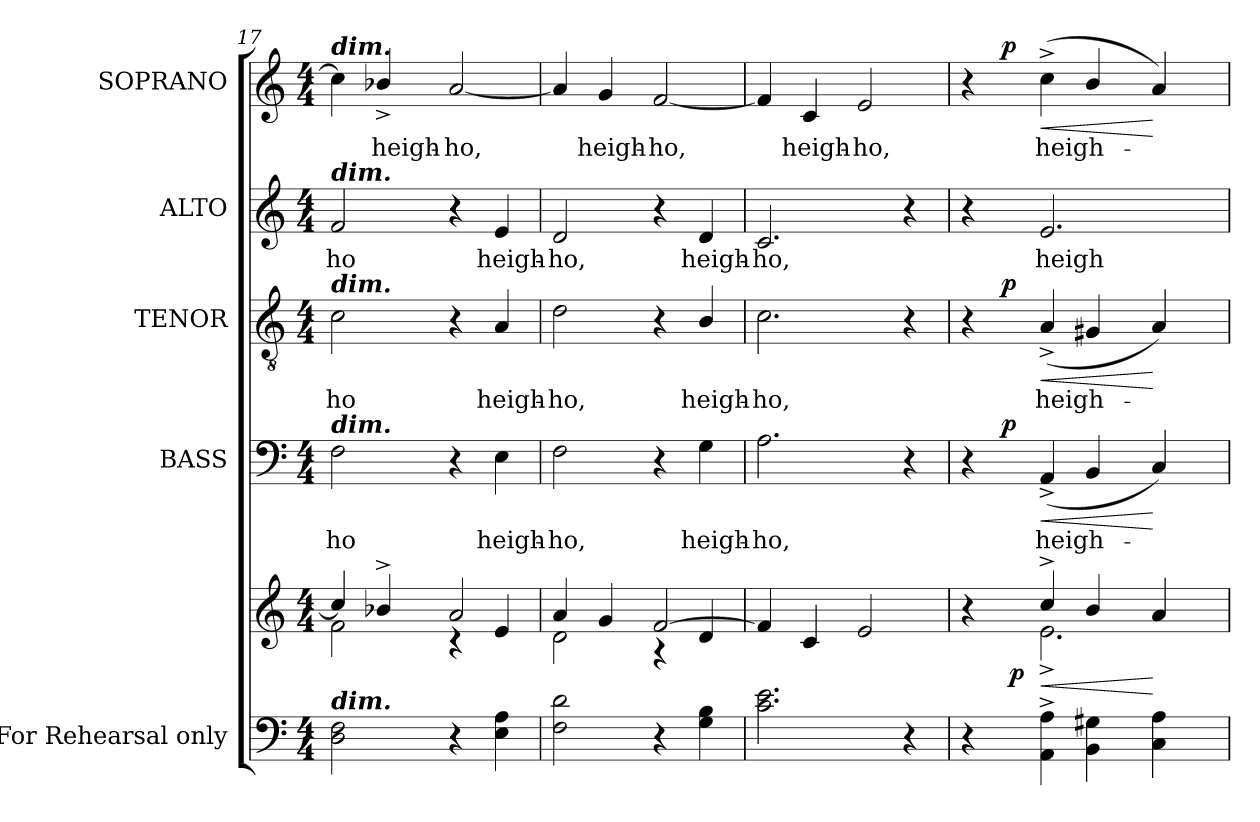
**kern	**kern	**dynam	**kern	**text	**dynam	**kern	**text	**dynam	**kern	**text	**kern	**text	**dynam
*part5	*part5	*part5	*part4	*part4	*part4	*part3	*part3	*part3	*part2	*part2	*part1	*part1	*part1
*staff6	*staff5	*staff5/6	*staff4	*staff4	*staff4	*staff3	*staff3	*staff3	*staff2	*staff2	*staff1	*staff1	*staff1
*I"For  Rehearsal  only	*	*	*I"BASS	*	*	*I"TENOR	*	*	*I"ALTO	*	*I"SOPRANO	*	*
*	*	*	*I'B.	*	*	*I'T.	*	*	*I'A.	*	*I'S.	*	*
*clefF4	*clefG2	*	*clefF4	*	*	*clefGv2	*	*	*clefG2	*	*clefG2	*	*
*	*	*	*	*	*	*ITrd7c12	*	*	*	*	*	*	*
*k[]	*k[]	*	*k[]	*	*	*k[]	*	*	*k[]	*	*k[]	*	*
*C:	*C:	*	*C:	*	*	*C:	*	*	*C:	*	*C:	*	*
*M4/4	*M4/4	*	*M4/4	*	*	*M4/4	*	*	*M4/4	*	*M4/4	*	*
=17	=17	=17	=17	=17	=17	=17	=17	=17	=17	=17	=17	=17	=17
*	*^	*	*	*	*	*	*	*	*	*	*	*	*
!	!	!	!	!	!LO:LY:b:color=#000000	!	!	!	!	!	!	!	!	!
!	!	!	!	!	!	!	!	!LO:LY:b:color=#000000	!	!	!	!	!	!
!	!	!	!	!	!	!	!	!	!	!	!	!LO:TX:a:Bi:t=dim.	!	!
!	!	!	!	!	!	!	!	!	!	!LO:TX:a:Bi:t=dim.	!	!	!	!
!	!	!	!	!	!	!	!LO:TX:a:Bi:t=dim.	!	!	!	!	!	!	!
!	!	!	!	!LO:TX:a:Bi:t=dim.	!	!	!	!	!	!	!	!	!	!
!LO:TX:a:Bi:t=dim.	!	!	!	!	!	!	!	!	!	!	!	!	!	!
!	!	!	!	!	!	!	!	!	!	!	!LO:LY:b:color=#000000	!	!	!
2Di\ 2Fi	4cci/]	2fi\	.	2Fi\	-ho	.	2Ci\	-ho	.	2fi/	-ho	4cci\]	.	.
!	!	!	!	!	!	!	!	!	!	!	!	!	!LO:LY:b:color=#000000	!
.	4b-X^i/	.	.	.	.	.	.	.	.	.	.	4b-X^i/	heigh-	.
!	!	!	!	!	!	!	!	!	!	!	!	!	!LO:LY:b:color=#000000	!
4r	2ai/	4r	.	4r	.	.	4r	.	.	4r	.	[2ai/	-ho,	.
!	!	!	!	!	!LO:LY:b:color=#000000	!	!	!	!	!	!	!	!	!
!	!	!	!	!	!	!	!	!LO:LY:b:color=#000000	!	!	!	!	!	!
!	!	!	!	!	!	!	!	!	!	!	!LO:LY:b:color=#000000	!	!	!
4Ei\ 4Ai	.	4ei/	.	4Ei\	heigh -	.	4AAi/	heigh -	.	4ei/	heigh -	.	.	.
!!LO:LB:g=z
=18	=18	=18	=18	=18	=18	=18	=18	=18	=18	=18	=18	=18	=18	=18
!	!	!	!	!	!LO:LY:b:color=#000000	!	!	!	!	!	!	!	!	!
!	!	!	!	!	!	!	!	!LO:LY:b:color=#000000	!	!	!	!	!	!
!	!	!	!	!	!	!	!	!	!	!	!LO:LY:b:color=#000000	!	!	!
2Fi\ 2di	4ai/	2di\	.	2Fi\	- ho,	.	2Di\	- ho,	.	2di/	- ho,	4ai/]	.	.
!	!	!	!	!	!	!	!	!	!	!	!	!	!LO:LY:b:color=#000000	!
.	4gi/	.	.	.	.	.	.	.	.	.	.	4gi/	heigh-	.
!	!	!	!	!	!	!	!	!	!	!	!	!	!LO:LY:b:color=#000000	!
4r	[2fi/	4r	.	4r	.	.	4r	.	.	4r	.	[2fi/	-ho,	.
!	!	!	!	!	!LO:LY:b:color=#000000	!	!	!	!	!	!	!	!	!
!	!	!	!	!	!	!	!	!LO:LY:b:color=#000000	!	!	!	!	!	!
!	!	!	!	!	!	!	!	!	!	!	!LO:LY:b:color=#000000	!	!	!
4Gi\ 4Bi	.	4di/	.	4Gi\	heigh-	.	4BBi/	heigh-	.	4di/	heigh-	.	.	.
*	*v	*v	*	*	*	*	*	*	*	*	*	*	*	*
=19	=19	=19	=19	=19	=19	=19	=19	=19	=19	=19	=19	=19	=19
*	*^	*	*	*	*	*	*	*	*	*	*	*	*
!	!	!	!	!	!LO:LY:b:color=#000000	!	!	!	!	!	!	!	!	!
*	*v	*v	*	*	*	*	*	*	*	*	*	*	*	*
*	*^	*	*	*	*	*	*	*	*	*	*	*	*
!	!	!	!	!	!	!	!	!LO:LY:b:color=#000000	!	!	!	!	!	!
*	*v	*v	*	*	*	*	*	*	*	*	*	*	*	*
*	*^	*	*	*	*	*	*	*	*	*	*	*	*
!	!	!	!	!	!	!	!	!	!	!	!LO:LY:b:color=#000000	!	!	!
*	*v	*v	*	*	*	*	*	*	*	*	*	*	*	*
2.ci\ 2.ei	4fi/]	.	2.Ai\	-ho,	.	2.Ci\	-ho,	.	2.ci/	-ho,	4fi/]	.	.
!	!	!	!	!	!	!	!	!	!	!	!	!LO:LY:b:color=#000000	!
.	4ci/	.	.	.	.	.	.	.	.	.	4ci/	heigh-	.
!	!	!	!	!	!	!	!	!	!	!	!	!LO:LY:b:color=#000000	!
.	2ei/	.	.	.	.	.	.	.	.	.	2ei/	-ho,	.
4r	.	.	4r	.	.	4r	.	.	4r	.	.	.	.
=20	=20	=20	=20	=20	=20	=20	=20	=20	=20	=20	=20	=20	=20
*^	*^	*	*^	*	*	*^	*	*	*	*	*^	*	*
4r	16...ryy	4r	4ryy	.	4r	16ryy	.	.	4r	16ryy	.	.	4r	.	4r	16ryy	.	.
.	.	.	.	.	.	32ryy	.	.	.	32ryy	.	.	.	.	.	32ryy	.	.
.	.	.	.	.	.	128ryy	.	.	.	128ryy	.	.	.	.	.	128ryy	.	.
.	.	.	.	.	.	512ryy	.	.	.	512ryy	.	.	.	.	.	512ryy	.	.
.	.	.	.	.	.	2ryy	.	p	.	2ryy	.	p	.	.	.	2ryy	.	p
.	2ryy	.	.	p	.	.	.	.	.	.	.	.	.	.	.	.	.	.
!	!	!	!	!LO:HP:b	!	!	!	!	!	!	!	!	!	!	!	!	!	!
!	!	!	!	!	!	!	!LO:LY:b:color=#000000	!LO:HP:b	!	!	!	!	!	!	!	!	!	!
!	!	!	!	!	!	!	!	!	!	!	!LO:LY:b:color=#000000	!LO:HP:b	!	!	!	!	!	!
!	!	!	!	!	!	!	!	!	!	!	!	!	!	!LO:LY:b:color=#000000	!	!	!	!
!	!	!	!	!	!	!	!	!	!	!	!	!	!	!	!	!	!LO:LY:b:color=#000000	!LO:HP:b
4AAi\^ 4Ai^	.	4cc^i/	2.e^i\	<	(4AA^i/	.	heigh-	<	(4AA^i/	.	heigh-	<	2.ei/	heigh-	(4cc^i\	.	heigh-	<
4BBi\ 4G#Xi	.	4bi/	.	.	4BBi/	.	.	.	4GG#Xi/	.	.	.	.	.	4bi/	.	.	.
.	.	.	.	.	.	4ryy	.	.	.	4ryy	.	.	.	.	.	4ryy	.	.
.	4ryy	.	.	.	.	.	.	.	.	.	.	.	.	.	.	.	.	.
4Ci\ 4Ai	.	4ai/	.	[	4Ci/)	.	.	[	4AAi/)	.	.	[	.	.	4ai/)	.	.	[
.	.	.	.	.	.	8ryy	.	.	.	8ryy	.	.	.	.	.	8ryy	.	.
.	8ryy	.	.	.	.	.	.	.	.	.	.	.	.	.	.	.	.	.
.	.	.	.	.	.	64ryy	.	.	.	64ryy	.	.	.	.	.	64ryy	.	.
.	128ryy	.	.	.	.	.	.	.	.	.	.	.	.	.	.	.	.	.
.	.	.	.	.	.	256.ryy	.	.	.	256.ryy	.	.	.	.	.	256.ryy	.	.
*v	*v	*	*	*	*v	*v	*	*	*v	*v	*	*	*	*	*v	*v	*	*
*	*v	*v	*	*	*	*	*	*	*	*	*	*	*	*
=	=	=	=	=	=	=	=	=	=	=	=	=	=
*-	*-	*-	*-	*-	*-	*-	*-	*-	*-	*-	*-	*-	*-
